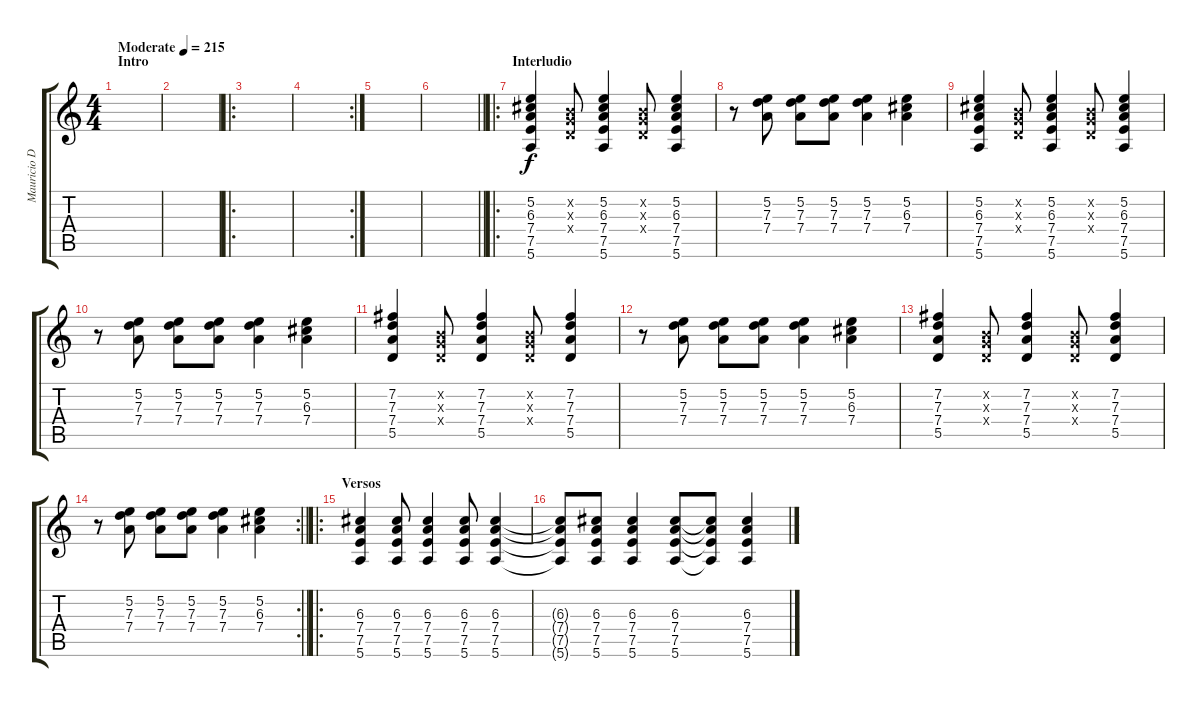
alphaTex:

\track ("Mauricio Duran" "Mauricio D") {instrument electricguitarclean}
\staff {score tabs}
\tuning (E4 B3 G3 D3 A2 E2) {hide}
\ts (4 4)
\section ("" "Intro")
\tempo (215 "Moderate")
\clef g2
\ks c
|
|
\ro
|
\rc 2
|
|
\barLineRight lightlight
|
\ro
\section ("" "Interludio")
(5.2 6.3 7.4 7.5 5.6).4 (0.2{x} 0.3{x} 0.4{x}).8 (5.2 6.3 7.4 7.5 5.6).4 (0.2{x} 0.3{x} 0.4{x}).8 (5.2 6.3 7.4 7.5 5.6).4 |
r.8 (5.2 7.3 7.4).8 (5.2 7.3 7.4).8 (5.2 7.3 7.4).8 (5.2 7.3 7.4).4 (5.2 6.3 7.4).4 |
(5.2 6.3 7.4 7.5 5.6).4 (0.2{x} 0.3{x} 0.4{x}).8 (5.2 6.3 7.4 7.5 5.6).4 (0.2{x} 0.3{x} 0.4{x}).8 (5.2 6.3 7.4 7.5 5.6).4 |
r.8 (5.2 7.3 7.4).8 (5.2 7.3 7.4).8 (5.2 7.3 7.4).8 (5.2 7.3 7.4).4 (5.2 6.3 7.4).4 |
(7.2 7.3 7.4 5.5).4 (0.2{x} 0.3{x} 0.4{x}).8 (7.2 7.3 7.4 5.5).4 (0.2{x} 0.3{x} 0.4{x}).8 (7.2 7.3 7.4 5.5).4 |
r.8 (5.2 7.3 7.4).8 (5.2 7.3 7.4).8 (5.2 7.3 7.4).8 (5.2 7.3 7.4).4 (5.2 6.3 7.4).4 |
(7.2 7.3 7.4 5.5).4 (0.2{x} 0.3{x} 0.4{x}).8 (7.2 7.3 7.4 5.5).4 (0.2{x} 0.3{x} 0.4{x}).8 (7.2 7.3 7.4 5.5).4 |
\rc 2
\barLineRight lightlight
r.8 (5.2 7.3 7.4).8 (5.2 7.3 7.4).8 (5.2 7.3 7.4).8 (5.2 7.3 7.4).4 (5.2 6.3 7.4).4 |
\ro
\section ("" "Versos")
(6.3 7.4 7.5 5.6).4{instrument acousticguitarsteel} (6.3 7.4 7.5 5.6).8 (6.3 7.4 7.5 5.6).4 (6.3 7.4 7.5 5.6).8 (6.3 7.4 7.5 5.6).4 |
(6.3{t} 7.4{t} 7.5{t} 5.6{t}).8 (6.3 7.4 7.5 5.6).8 (6.3 7.4 7.5 5.6).4 (6.3 7.4 7.5 5.6).8 (6.3{t} 7.4{t} 7.5{t} 5.6{t}).8 (6.3 7.4 7.5 5.6).4
